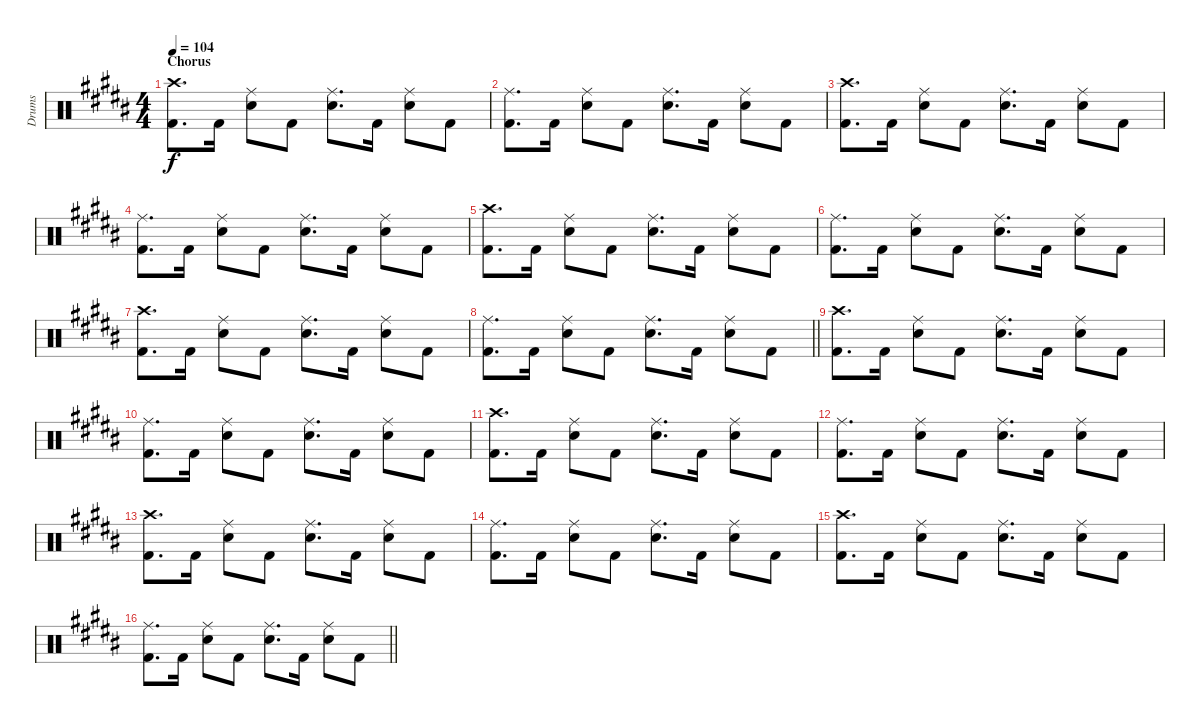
\track ("Drums" "Drums") {instrument percussion}
\staff {score}
\articulation defaults
\ts (4 4)
\section ("" "Chorus")
\tempo 104
\clef neutral
\ks b
("Crash high (hit)" "Kick (hit) 2").8{d dy f} "Kick (hit) 2".16 ("Ride (middle)" "Electric Snare (hit)").8 "Kick (hit) 2".8 ("Ride (middle)" "Electric Snare (hit)").8{d} "Kick (hit) 2".16 ("Ride (middle)" "Electric Snare (hit)").8 "Kick (hit) 2".8 |
("Ride (middle)" "Kick (hit) 2").8{d} "Kick (hit) 2".16 ("Ride (middle)" "Electric Snare (hit)").8 "Kick (hit) 2".8 ("Ride (middle)" "Electric Snare (hit)").8{d} "Kick (hit) 2".16 ("Ride (middle)" "Electric Snare (hit)").8 "Kick (hit) 2".8 |
("Crash high (hit)" "Kick (hit) 2").8{d} "Kick (hit) 2".16 ("Ride (middle)" "Electric Snare (hit)").8 "Kick (hit) 2".8 ("Ride (middle)" "Electric Snare (hit)").8{d} "Kick (hit) 2".16 ("Ride (middle)" "Electric Snare (hit)").8 "Kick (hit) 2".8 |
("Ride (middle)" "Kick (hit) 2").8{d} "Kick (hit) 2".16 ("Ride (middle)" "Electric Snare (hit)").8 "Kick (hit) 2".8 ("Ride (middle)" "Electric Snare (hit)").8{d} "Kick (hit) 2".16 ("Ride (middle)" "Electric Snare (hit)").8 "Kick (hit) 2".8 |
("Crash high (hit)" "Kick (hit) 2").8{d} "Kick (hit) 2".16 ("Ride (middle)" "Electric Snare (hit)").8 "Kick (hit) 2".8 ("Ride (middle)" "Electric Snare (hit)").8{d} "Kick (hit) 2".16 ("Ride (middle)" "Electric Snare (hit)").8 "Kick (hit) 2".8 |
("Ride (middle)" "Kick (hit) 2").8{d} "Kick (hit) 2".16 ("Ride (middle)" "Electric Snare (hit)").8 "Kick (hit) 2".8 ("Ride (middle)" "Electric Snare (hit)").8{d} "Kick (hit) 2".16 ("Ride (middle)" "Electric Snare (hit)").8 "Kick (hit) 2".8 |
("Crash high (hit)" "Kick (hit) 2").8{d} "Kick (hit) 2".16 ("Ride (middle)" "Electric Snare (hit)").8 "Kick (hit) 2".8 ("Ride (middle)" "Electric Snare (hit)").8{d} "Kick (hit) 2".16 ("Ride (middle)" "Electric Snare (hit)").8 "Kick (hit) 2".8 |
\barLineRight lightlight
("Ride (middle)" "Kick (hit) 2").8{d} "Kick (hit) 2".16 ("Ride (middle)" "Electric Snare (hit)").8 "Kick (hit) 2".8 ("Ride (middle)" "Electric Snare (hit)").8{d} "Kick (hit) 2".16 ("Ride (middle)" "Electric Snare (hit)").8 "Kick (hit) 2".8 |
("Crash high (hit)" "Kick (hit) 2").8{d} "Kick (hit) 2".16 ("Ride (middle)" "Electric Snare (hit)").8 "Kick (hit) 2".8 ("Ride (middle)" "Electric Snare (hit)").8{d} "Kick (hit) 2".16 ("Ride (middle)" "Electric Snare (hit)").8 "Kick (hit) 2".8 |
("Ride (middle)" "Kick (hit) 2").8{d} "Kick (hit) 2".16 ("Ride (middle)" "Electric Snare (hit)").8 "Kick (hit) 2".8 ("Ride (middle)" "Electric Snare (hit)").8{d} "Kick (hit) 2".16 ("Ride (middle)" "Electric Snare (hit)").8 "Kick (hit) 2".8 |
("Crash high (hit)" "Kick (hit) 2").8{d} "Kick (hit) 2".16 ("Ride (middle)" "Electric Snare (hit)").8 "Kick (hit) 2".8 ("Ride (middle)" "Electric Snare (hit)").8{d} "Kick (hit) 2".16 ("Ride (middle)" "Electric Snare (hit)").8 "Kick (hit) 2".8 |
("Ride (middle)" "Kick (hit) 2").8{d} "Kick (hit) 2".16 ("Ride (middle)" "Electric Snare (hit)").8 "Kick (hit) 2".8 ("Ride (middle)" "Electric Snare (hit)").8{d} "Kick (hit) 2".16 ("Ride (middle)" "Electric Snare (hit)").8 "Kick (hit) 2".8 |
("Crash high (hit)" "Kick (hit) 2").8{d} "Kick (hit) 2".16 ("Ride (middle)" "Electric Snare (hit)").8 "Kick (hit) 2".8 ("Ride (middle)" "Electric Snare (hit)").8{d} "Kick (hit) 2".16 ("Ride (middle)" "Electric Snare (hit)").8 "Kick (hit) 2".8 |
("Ride (middle)" "Kick (hit) 2").8{d} "Kick (hit) 2".16 ("Ride (middle)" "Electric Snare (hit)").8 "Kick (hit) 2".8 ("Ride (middle)" "Electric Snare (hit)").8{d} "Kick (hit) 2".16 ("Ride (middle)" "Electric Snare (hit)").8 "Kick (hit) 2".8 |
("Crash high (hit)" "Kick (hit) 2").8{d} "Kick (hit) 2".16 ("Ride (middle)" "Electric Snare (hit)").8 "Kick (hit) 2".8 ("Ride (middle)" "Electric Snare (hit)").8{d} "Kick (hit) 2".16 ("Ride (middle)" "Electric Snare (hit)").8 "Kick (hit) 2".8 |
\barLineRight lightlight
("Ride (middle)" "Kick (hit) 2").8{d} "Kick (hit) 2".16 ("Ride (middle)" "Electric Snare (hit)").8 "Kick (hit) 2".8 ("Ride (middle)" "Electric Snare (hit)").8{d} "Kick (hit) 2".16 ("Ride (middle)" "Electric Snare (hit)").8 "Kick (hit) 2".8
